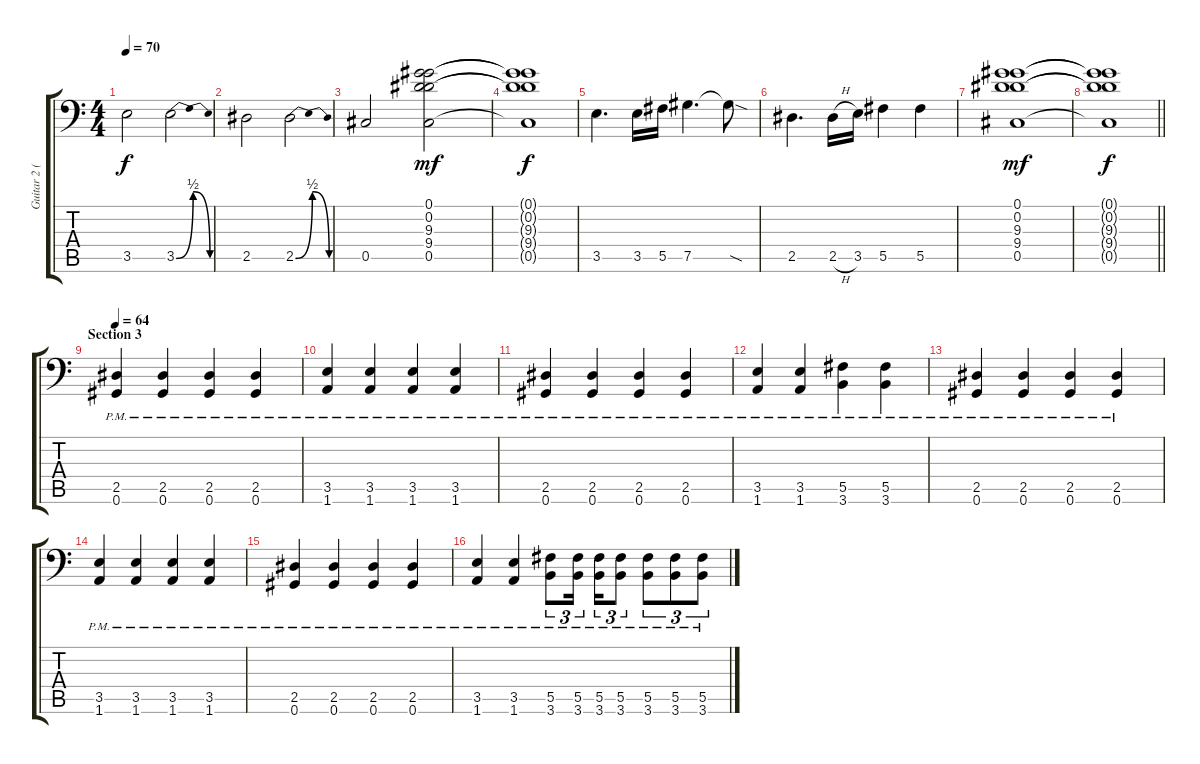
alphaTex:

\track ("Guitar 2 (Distortion)" "Guitar 2 (") {instrument distortionguitar}
\staff {score tabs}
\tuning (Ab3 Eb3 B2 Gb2 Db2 Ab1) {hide}
\ts (4 4)
\tempo 70
\clef f4
\ks c
3.5.2{dy f} 3.5{be (bendrelease 0 0 45 2 45 2 60 0)}.2 |
2.5.2 2.5{be (bendrelease 0 0 45 2 45 2 60 0)}.2 |
0.5.2 (0.1 0.2 9.3 9.4 0.5).2{dy mf} |
(0.1{t} 0.2{t} 9.3{t} 9.4{t} 0.5{t}).1{dy f} |
3.5.4{d} 3.5.16 5.5.16 7.5.4{d} 7.5{sod t}.8 |
2.5.4{d} 2.5{h}.16 3.5.16 5.5.4 5.5.4 |
(0.1 0.2 9.3 9.4 0.5).1{dy mf} |
\barLineRight lightlight
(0.1{t} 0.2{t} 9.3{t} 9.4{t} 0.5{t}).1{dy f} |
\section ("" "Section 3")
\tempo 64
(2.5{pm} 0.6{pm}).4 (2.5{pm} 0.6{pm}).4 (2.5{pm} 0.6{pm}).4 (2.5{pm} 0.6{pm}).4 |
(3.5{pm} 1.6{pm}).4 (3.5{pm} 1.6{pm}).4 (3.5{pm} 1.6{pm}).4 (3.5{pm} 1.6{pm}).4 |
(2.5{pm} 0.6{pm}).4 (2.5{pm} 0.6{pm}).4 (2.5{pm} 0.6{pm}).4 (2.5{pm} 0.6{pm}).4 |
(3.5{pm} 1.6{pm}).4 (3.5{pm} 1.6{pm}).4 (5.5{pm} 3.6{pm}).4 (5.5{pm} 3.6{pm}).4 |
(2.5{pm} 0.6{pm}).4 (2.5{pm} 0.6{pm}).4 (2.5{pm} 0.6{pm}).4 (2.5{pm} 0.6{pm}).4 |
(3.5{pm} 1.6{pm}).4 (3.5{pm} 1.6{pm}).4 (3.5{pm} 1.6{pm}).4 (3.5{pm} 1.6{pm}).4 |
(2.5{pm} 0.6{pm}).4 (2.5{pm} 0.6{pm}).4 (2.5{pm} 0.6{pm}).4 (2.5{pm} 0.6{pm}).4 |
(3.5{pm} 1.6{pm}).4 (3.5{pm} 1.6{pm}).4 (5.5{pm} 3.6{pm}).8{tu (3 2)} (5.5{pm} 3.6{pm}).16{tu (3 2) beam splitsecondary} (5.5{pm} 3.6{pm}).16{tu (3 2)} (5.5{pm} 3.6{pm}).8{tu (3 2)} (5.5{pm} 3.6{pm}).8{tu (3 2)} (5.5{pm} 3.6{pm}).8{tu (3 2)} (5.5{pm} 3.6{pm}).8{tu (3 2)}
